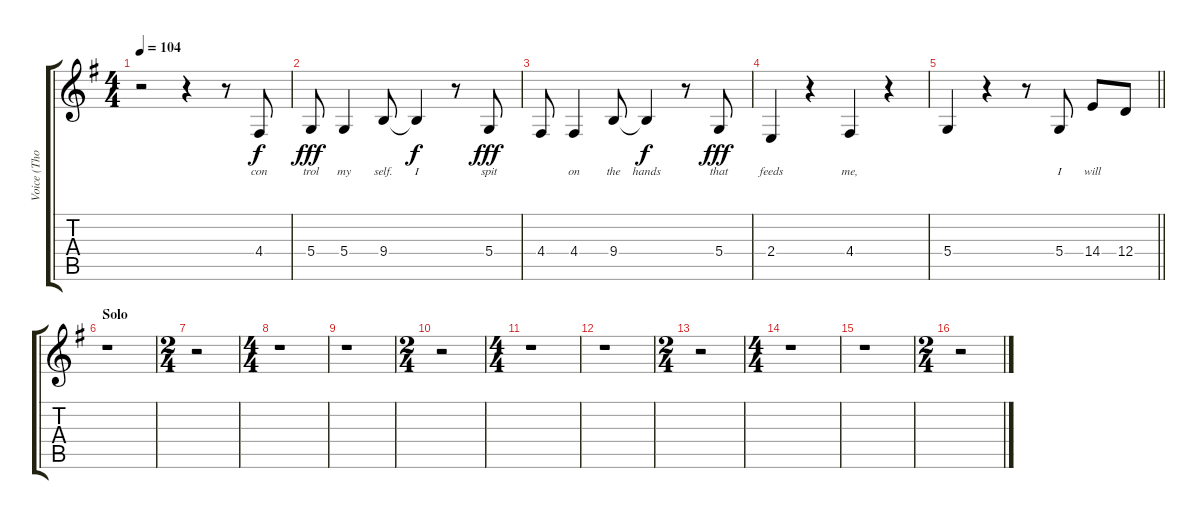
\track ("Voice (Thom Yorke)" "Voice (Tho") {instrument lead1square}
\staff {score tabs}
\tuning (E4 B3 G3 D3 A2 E2) {hide}
\ts (4 4)
\tempo 104
\clef g2
\ks eminor
r.2{dy f} r.4 r.8 4.4.8{lyrics (0 "con") lyrics (1 "") lyrics (2 "") lyrics (3 "") lyrics (4 "")} |
5.4.8{lyrics (0 "trol") lyrics (1 "") lyrics (2 "") lyrics (3 "") lyrics (4 "") dy fff} 5.4.4{lyrics (0 "my") lyrics (1 "") lyrics (2 "") lyrics (3 "") lyrics (4 "")} 9.4.8{lyrics (0 "self.") lyrics (1 "") lyrics (2 "") lyrics (3 "") lyrics (4 "")} 9.4{t}.4{lyrics (0 "I") lyrics (1 "") lyrics (2 "") lyrics (3 "") lyrics (4 "") dy f} r.8 5.4.8{lyrics (0 "spit") lyrics (1 "") lyrics (2 "") lyrics (3 "") lyrics (4 "") dy fff} |
4.4.8{lyrics (0 "") lyrics (1 "") lyrics (2 "") lyrics (3 "") lyrics (4 "")} 4.4.4{lyrics (0 "on") lyrics (1 "") lyrics (2 "") lyrics (3 "") lyrics (4 "")} 9.4.8{lyrics (0 "the") lyrics (1 "") lyrics (2 "") lyrics (3 "") lyrics (4 "")} 9.4{t}.4{lyrics (0 "hands") lyrics (1 "") lyrics (2 "") lyrics (3 "") lyrics (4 "") dy f} r.8 5.4.8{lyrics (0 "that") lyrics (1 "") lyrics (2 "") lyrics (3 "") lyrics (4 "") dy fff} |
2.4.4{lyrics (0 "feeds") lyrics (1 "") lyrics (2 "") lyrics (3 "") lyrics (4 "")} r.4 4.4.4{lyrics (0 "me,") lyrics (1 "") lyrics (2 "") lyrics (3 "") lyrics (4 "")} r.4 |
\barLineRight lightlight
5.4.4{lyrics (0 "") lyrics (1 "") lyrics (2 "") lyrics (3 "") lyrics (4 "")} r.4 r.8 5.4.8{lyrics (0 "I") lyrics (1 "") lyrics (2 "") lyrics (3 "") lyrics (4 "")} 14.4.8{lyrics (0 "will") lyrics (1 "") lyrics (2 "") lyrics (3 "") lyrics (4 "")} 12.4.8{lyrics (0 "") lyrics (1 "") lyrics (2 "") lyrics (3 "") lyrics (4 "")} |
\section ("" "Solo")
r.1 |
\ts (2 4)
r.2 |
\ts (4 4)
r.1 |
r.1 |
\ts (2 4)
r.2 |
\ts (4 4)
r.1 |
r.1 |
\ts (2 4)
r.2 |
\ts (4 4)
r.1 |
r.1 |
\ts (2 4)
r.2
